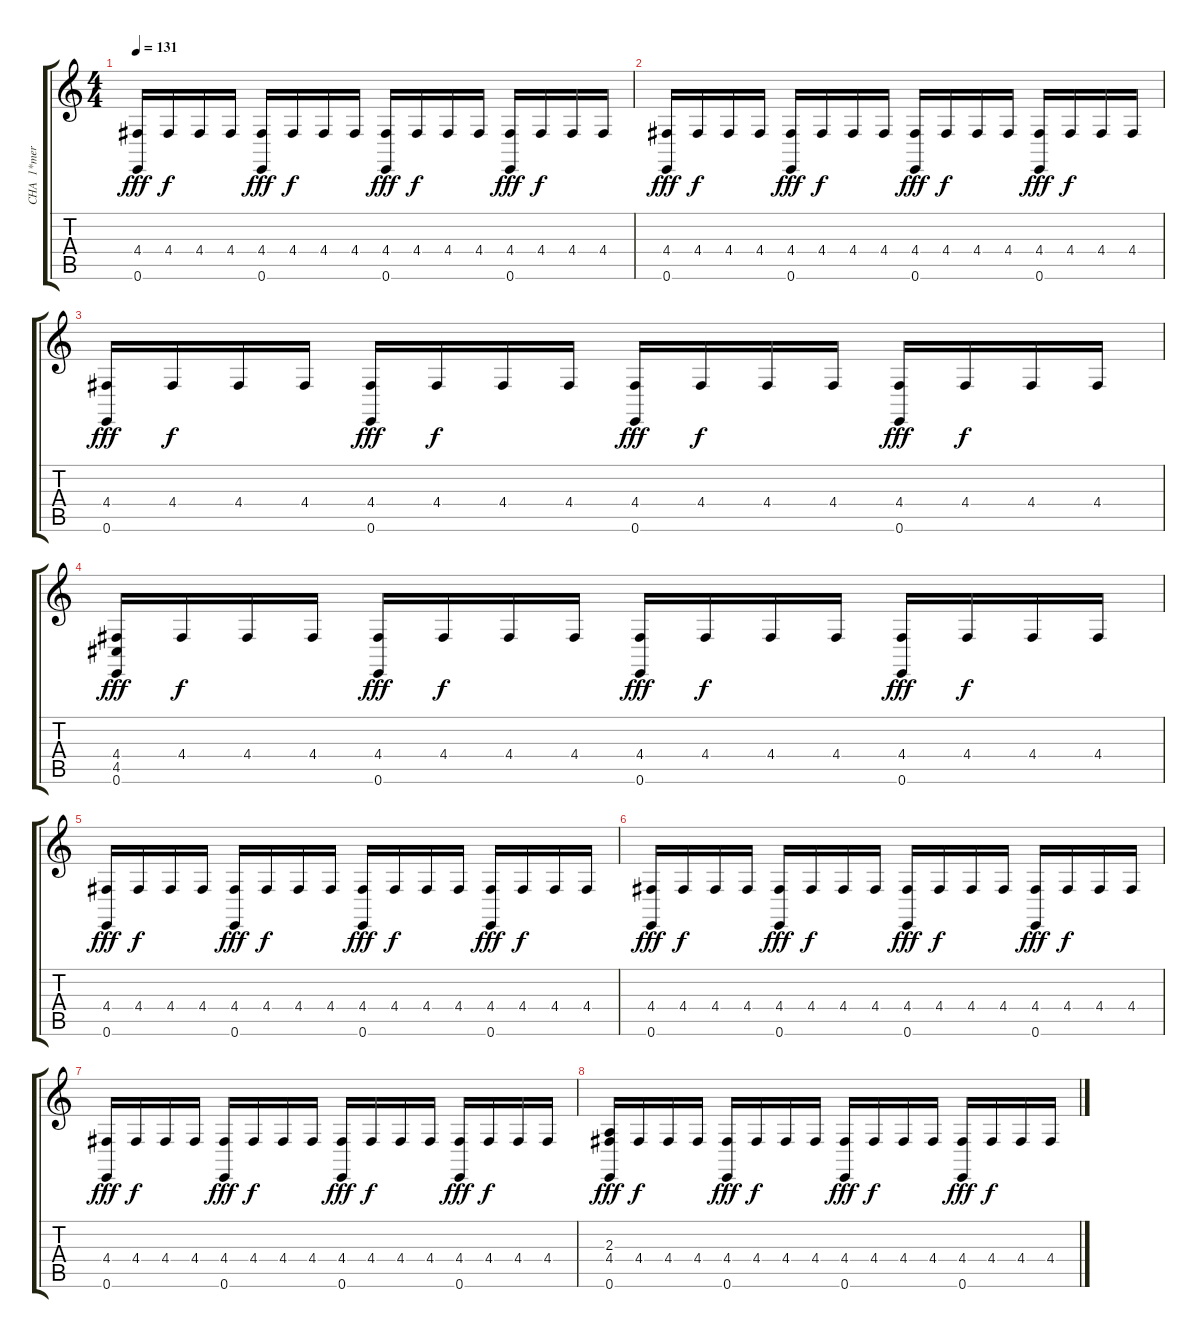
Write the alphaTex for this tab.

\track ("CHA  1*merged" "CHA  1*mer") {instrument acousticgrandpiano}
\staff {score tabs}
\tuning (E4 B3 G3 D3 A2 E2) {hide}
\ts (4 4)
\tempo 131
\clef g2
\ks c
(4.4 0.6).16{dy fff} 4.4.16{dy f} 4.4.16 4.4.16 (4.4 0.6).16{dy fff} 4.4.16{dy f} 4.4.16 4.4.16 (4.4 0.6).16{dy fff} 4.4.16{dy f} 4.4.16 4.4.16 (4.4 0.6).16{dy fff} 4.4.16{dy f} 4.4.16 4.4.16 |
(4.4 0.6).16{dy fff} 4.4.16{dy f} 4.4.16 4.4.16 (4.4 0.6).16{dy fff} 4.4.16{dy f} 4.4.16 4.4.16 (4.4 0.6).16{dy fff} 4.4.16{dy f} 4.4.16 4.4.16 (4.4 0.6).16{dy fff} 4.4.16{dy f} 4.4.16 4.4.16 |
(4.4 0.6).16{dy fff} 4.4.16{dy f} 4.4.16 4.4.16 (4.4 0.6).16{dy fff} 4.4.16{dy f} 4.4.16 4.4.16 (4.4 0.6).16{dy fff} 4.4.16{dy f} 4.4.16 4.4.16 (4.4 0.6).16{dy fff} 4.4.16{dy f} 4.4.16 4.4.16 |
(4.4 4.5 0.6).16{dy fff} 4.4.16{dy f} 4.4.16 4.4.16 (4.4 0.6).16{dy fff} 4.4.16{dy f} 4.4.16 4.4.16 (4.4 0.6).16{dy fff} 4.4.16{dy f} 4.4.16 4.4.16 (4.4 0.6).16{dy fff} 4.4.16{dy f} 4.4.16 4.4.16 |
(4.4 0.6).16{dy fff} 4.4.16{dy f} 4.4.16 4.4.16 (4.4 0.6).16{dy fff} 4.4.16{dy f} 4.4.16 4.4.16 (4.4 0.6).16{dy fff} 4.4.16{dy f} 4.4.16 4.4.16 (4.4 0.6).16{dy fff} 4.4.16{dy f} 4.4.16 4.4.16 |
(4.4 0.6).16{dy fff} 4.4.16{dy f} 4.4.16 4.4.16 (4.4 0.6).16{dy fff} 4.4.16{dy f} 4.4.16 4.4.16 (4.4 0.6).16{dy fff} 4.4.16{dy f} 4.4.16 4.4.16 (4.4 0.6).16{dy fff} 4.4.16{dy f} 4.4.16 4.4.16 |
(4.4 0.6).16{dy fff} 4.4.16{dy f} 4.4.16 4.4.16 (4.4 0.6).16{dy fff} 4.4.16{dy f} 4.4.16 4.4.16 (4.4 0.6).16{dy fff} 4.4.16{dy f} 4.4.16 4.4.16 (4.4 0.6).16{dy fff} 4.4.16{dy f} 4.4.16 4.4.16 |
(2.3 4.4 0.6).16{dy fff} 4.4.16{dy f} 4.4.16 4.4.16 (4.4 0.6).16{dy fff} 4.4.16{dy f} 4.4.16 4.4.16 (4.4 0.6).16{dy fff} 4.4.16{dy f} 4.4.16 4.4.16 (4.4 0.6).16{dy fff} 4.4.16{dy f} 4.4.16 4.4.16
